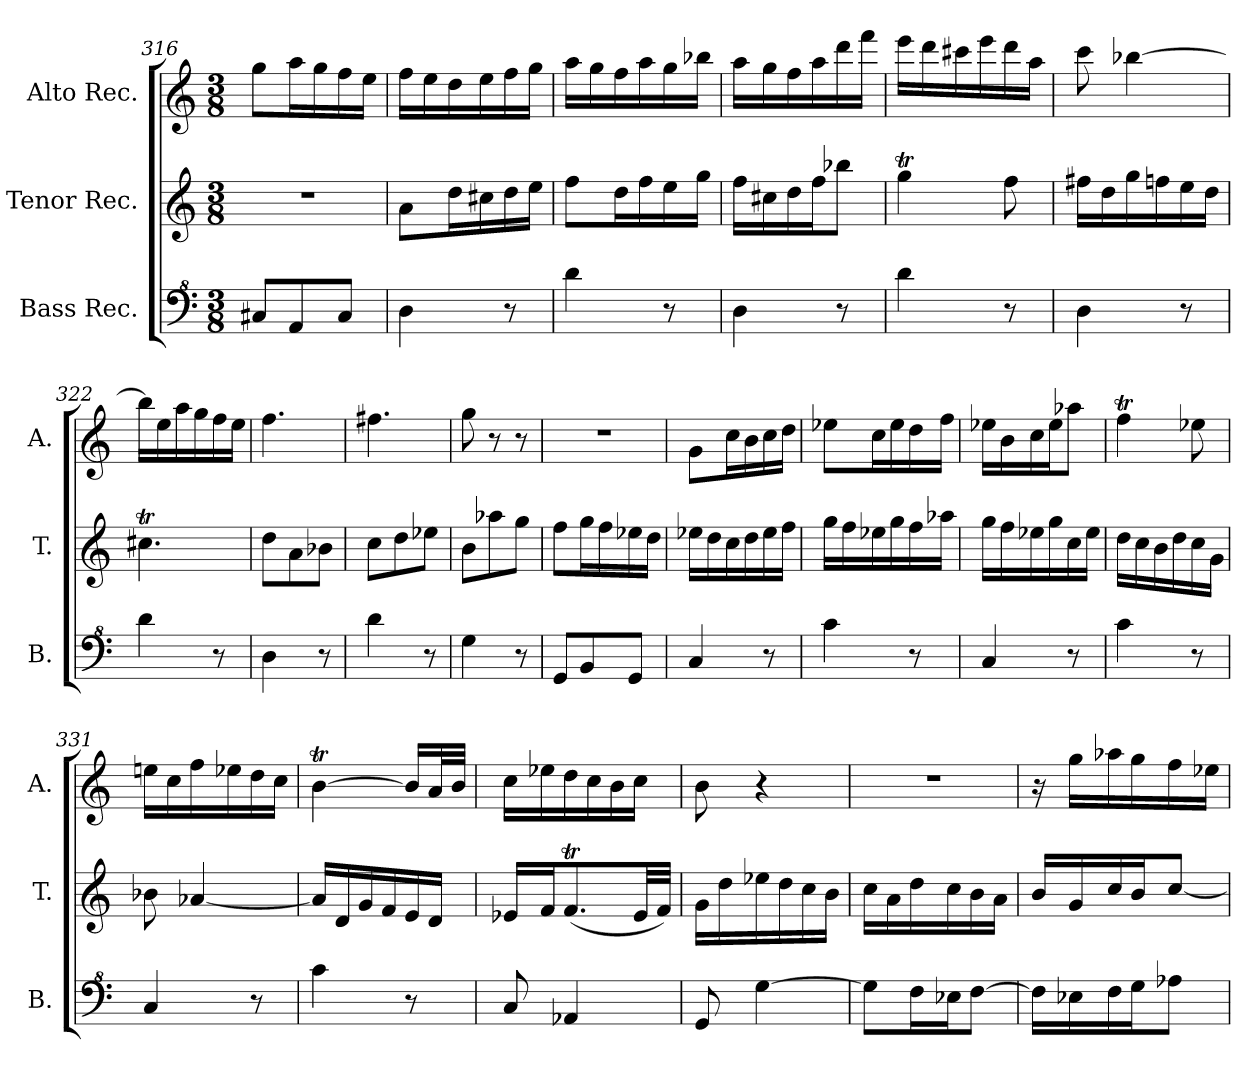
**kern	**kern	**kern
*part3	*part2	*part1
*staff3	*staff2	*staff1
*I"Bass Rec.	*I"Tenor Rec.	*I"Alto Rec.
*I'B.	*I'T.	*I'A.
*clefF^4	*clefG2	*clefG2
*k[]	*k[]	*k[]
*M3/8	*M3/8	*M3/8
=316	=316	=316
8c#X/L	4.r	8gg\L
8A/	.	16aa\L
.	.	16gg\
8c#/J	.	16ff\
.	.	16ee\JJ
=317	=317	=317
4d\	8a\L	16ff\LL
.	.	16ee\
.	16dd\L	16dd\
.	16cc#X\	16ee\
8r	16dd\	16ff\
.	16ee\JJ	16gg\JJ
=318	=318	=318
4dd\	8ff\L	16aa\LL
.	.	16gg\
.	16dd\L	16ff\
.	16ff\	16aa\
8r	16ee\	16gg\
.	16gg\JJ	16bb-X\JJ
=319	=319	=319
4d\	16ff\LL	16aa\LL
.	16cc#X\	16gg\
.	16dd\	16ff\
.	16ff\J	16aa\
8r	8bb-X\J	16ddd\
.	.	16fff\JJ
=320	=320	=320
4dd\	4ggT\	16eee\LL
.	.	16ddd\
.	.	16ccc#X\
.	.	16eee\
8r	8ff\	16ddd\
.	.	16aa\JJ
!!LO:LB:g=z
=321	=321	=321
4d\	16ff#X\LL	8ccc\
.	16dd\	.
.	16gg\	[4bb-X\
.	16ffn\	.
8r	16ee\	.
.	16dd\JJ	.
=322	=322	=322
4dd\	4.cc#Xt\	16bb-\LL]
.	.	16ee\
.	.	16aa\
.	.	16gg\
8r	.	16ff\
.	.	16ee\JJ
=323	=323	=323
4d\	8dd\L	4.ff\
.	8a\	.
8r	8b-X\J	.
=324	=324	=324
4dd\	8cc\L	4.ff#X\
.	8dd\	.
8r	8ee-X\J	.
=325	=325	=325
4g\	8b\L	8gg\
.	8aa-X\	8r
8r	8gg\J	8r
=326	=326	=326
8G/L	8ff\L	4.r
8B/	16gg\L	.
.	16ff\	.
8G/J	16ee-X\	.
.	16dd\JJ	.
=327	=327	=327
4c/	16ee-X\LL	8g\L
.	16dd\	.
.	16cc\	16cc\L
.	16dd\	16b\
8r	16ee-\	16cc\
.	16ff\JJ	16dd\JJ
=328	=328	=328
4cc\	16gg\LL	8ee-X\L
.	16ff\	.
.	16ee-X\	16cc\L
.	16gg\	16ee-\
8r	16ff\	16dd\
.	16aa-X\JJ	16ff\JJ
=329	=329	=329
4c/	16gg\LL	16ee-X\LL
.	16ff\	16b\
.	16ee-X\	16cc\
.	16gg\	16ee-\J
8r	16cc\	8aa-X\J
.	16ee-\JJ	.
=330	=330	=330
4cc\	16dd\LL	4ffT\
.	16cc\	.
.	16b\	.
.	16dd\	.
8r	16cc\	8ee-X\
.	16g\JJ	.
!!LO:PB:g=z
=331	=331	=331
4c/	8b-X\	16een\LL
.	.	16cc\
.	[4a-X/	16ff\
.	.	16ee-X\
8r	.	16dd\
.	.	16cc\JJ
=332	=332	=332
4cc\	16a-/LL]	[4bt\
.	16d/	.
.	16g/	.
.	16f/	.
8r	16e/	16b/LL]
.	16d/JJ	32a/L
.	.	32b/JJJ
=333	=333	=333
8c/	16e-X/LL	16cc\LL
.	16f/J	16ee-X\
4A-X/	(8.fT/	16dd\
.	.	16cc\
.	.	16b\
.	32e-/LL	16cc\JJ
.	32f/JJJ)	.
=334	=334	=334
8G/	16g\LL	8b\
.	16dd\	.
[4g\	16ee-X\	4r
.	16dd\	.
.	16cc\	.
.	16b\JJ	.
=335	=335	=335
8g\L]	16cc\LL	4.r
.	16a\	.
16f\L	16dd\	.
16e-X\J	16cc\	.
[8f\J	16b\	.
.	16a\JJ	.
=336	=336	=336
16f\LL]	16b/LL	16r
16e-X\	16g/	16gg\LL
16f\	16cc/	16aa-X\
16g\J	16b/J	16gg\
8a-X\J	[8cc/J	16ff\
.	.	16ee-X\JJ
=	=	=
*-	*-	*-
